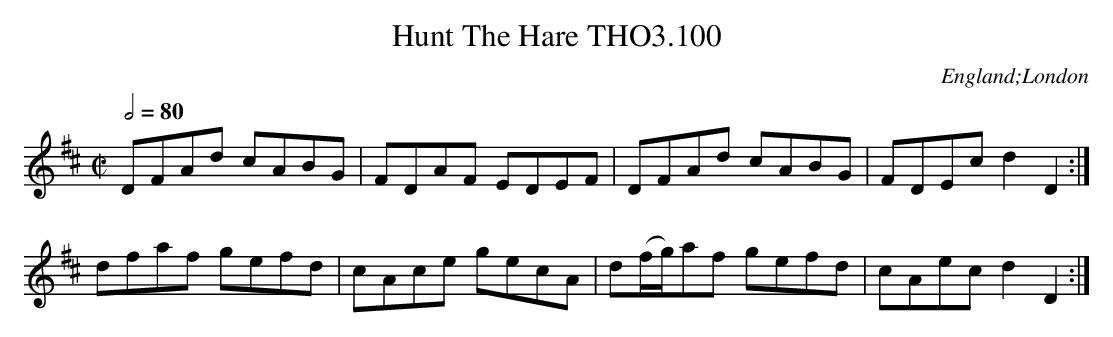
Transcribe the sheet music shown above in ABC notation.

X:1
T:Hunt The Hare THO3.100
O:England;London
M:C|
L:1/8
Q:1/2=80
K:D
DFAd cABG|FDAF EDEF|DFAd cABG|FDEc d2D2:|
dfaf gefd|cAce gecA|d(f/g/)af gefd|cAec d2D2:|
